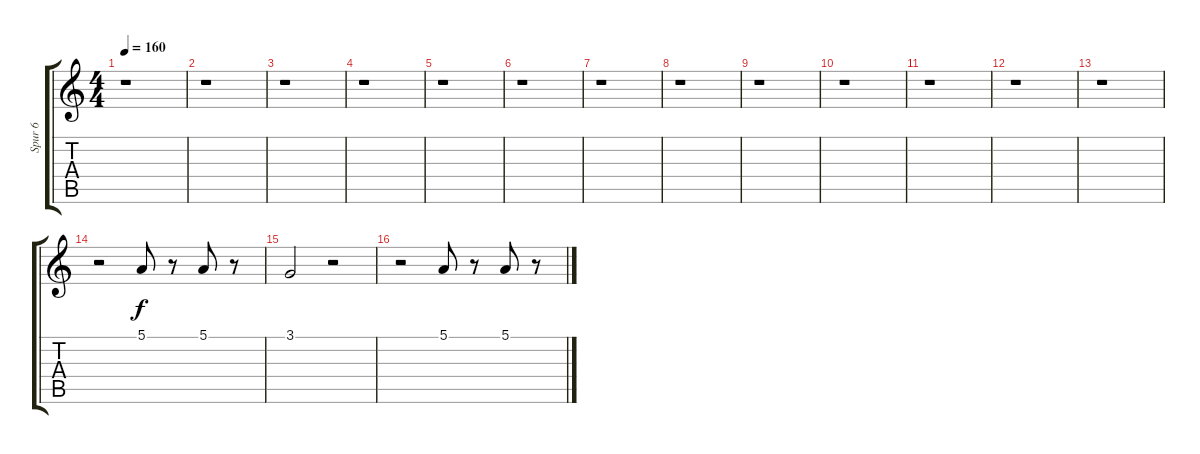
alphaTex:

\track ("Spur 6" "Spur 6") {instrument lead1square}
\staff {score tabs}
\tuning (E4 B3 G3 D3 A2 E2) {hide}
\ts (4 4)
\tempo 160
\clef g2
\ks c
r.1{dy f} |
r.1 |
r.1 |
r.1 |
r.1 |
r.1 |
r.1 |
r.1 |
r.1 |
r.1 |
r.1 |
r.1 |
r.1 |
r.2 5.1.8 r.8 5.1.8 r.8 |
3.1.2 r.2 |
r.2 5.1.8 r.8 5.1.8 r.8
